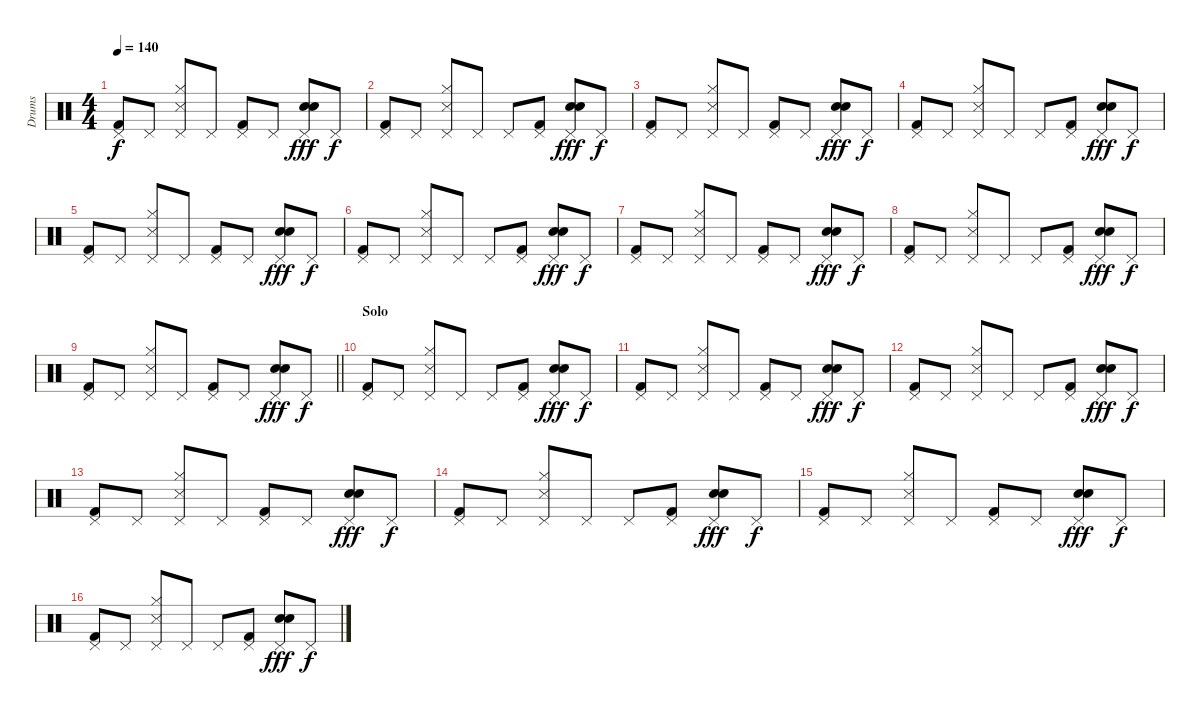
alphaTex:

\track ("Drums" "Drums") {instrument percussion}
\staff {score}
\articulation defaults
\ts (4 4)
\tempo 140
\clef neutral
\ks c
("Pedal Hi-Hat (hit)" "Kick (hit) 2").8{dy f} "Pedal Hi-Hat (hit)".8 ("Pedal Hi-Hat (hit)" "Hi-Hat (closed)" "Snare (side stick) 3").8 "Pedal Hi-Hat (hit)".8 ("Pedal Hi-Hat (hit)" "Kick (hit) 2").8 "Pedal Hi-Hat (hit)".8 ("Pedal Hi-Hat (hit)" "Electric Snare (hit)" "Hand Clap (hit)").8{dy fff} "Pedal Hi-Hat (hit)".8{dy f} |
("Pedal Hi-Hat (hit)" "Kick (hit) 2").8 "Pedal Hi-Hat (hit)".8 ("Pedal Hi-Hat (hit)" "Hi-Hat (closed)" "Snare (side stick) 3").8 "Pedal Hi-Hat (hit)".8 "Pedal Hi-Hat (hit)".8 ("Pedal Hi-Hat (hit)" "Kick (hit) 2").8 ("Pedal Hi-Hat (hit)" "Electric Snare (hit)" "Hand Clap (hit)").8{dy fff} "Pedal Hi-Hat (hit)".8{dy f} |
("Pedal Hi-Hat (hit)" "Kick (hit) 2").8 "Pedal Hi-Hat (hit)".8 ("Pedal Hi-Hat (hit)" "Hi-Hat (closed)" "Snare (side stick) 3").8 "Pedal Hi-Hat (hit)".8 ("Pedal Hi-Hat (hit)" "Kick (hit) 2").8 "Pedal Hi-Hat (hit)".8 ("Pedal Hi-Hat (hit)" "Electric Snare (hit)" "Hand Clap (hit)").8{dy fff} "Pedal Hi-Hat (hit)".8{dy f} |
("Pedal Hi-Hat (hit)" "Kick (hit) 2").8 "Pedal Hi-Hat (hit)".8 ("Pedal Hi-Hat (hit)" "Hi-Hat (closed)" "Snare (side stick) 3").8 "Pedal Hi-Hat (hit)".8 "Pedal Hi-Hat (hit)".8 ("Pedal Hi-Hat (hit)" "Kick (hit) 2").8 ("Pedal Hi-Hat (hit)" "Electric Snare (hit)" "Hand Clap (hit)").8{dy fff} "Pedal Hi-Hat (hit)".8{dy f} |
("Pedal Hi-Hat (hit)" "Kick (hit) 2").8 "Pedal Hi-Hat (hit)".8 ("Pedal Hi-Hat (hit)" "Hi-Hat (closed)" "Snare (side stick) 3").8 "Pedal Hi-Hat (hit)".8 ("Pedal Hi-Hat (hit)" "Kick (hit) 2").8 "Pedal Hi-Hat (hit)".8 ("Pedal Hi-Hat (hit)" "Electric Snare (hit)" "Hand Clap (hit)").8{dy fff} "Pedal Hi-Hat (hit)".8{dy f} |
("Pedal Hi-Hat (hit)" "Kick (hit) 2").8 "Pedal Hi-Hat (hit)".8 ("Pedal Hi-Hat (hit)" "Hi-Hat (closed)" "Snare (side stick) 3").8 "Pedal Hi-Hat (hit)".8 "Pedal Hi-Hat (hit)".8 ("Pedal Hi-Hat (hit)" "Kick (hit) 2").8 ("Pedal Hi-Hat (hit)" "Electric Snare (hit)" "Hand Clap (hit)").8{dy fff} "Pedal Hi-Hat (hit)".8{dy f} |
("Pedal Hi-Hat (hit)" "Kick (hit) 2").8 "Pedal Hi-Hat (hit)".8 ("Pedal Hi-Hat (hit)" "Hi-Hat (closed)" "Snare (side stick) 3").8 "Pedal Hi-Hat (hit)".8 ("Pedal Hi-Hat (hit)" "Kick (hit) 2").8 "Pedal Hi-Hat (hit)".8 ("Pedal Hi-Hat (hit)" "Electric Snare (hit)" "Hand Clap (hit)").8{dy fff} "Pedal Hi-Hat (hit)".8{dy f} |
("Pedal Hi-Hat (hit)" "Kick (hit) 2").8 "Pedal Hi-Hat (hit)".8 ("Pedal Hi-Hat (hit)" "Hi-Hat (closed)" "Snare (side stick) 3").8 "Pedal Hi-Hat (hit)".8 "Pedal Hi-Hat (hit)".8 ("Pedal Hi-Hat (hit)" "Kick (hit) 2").8 ("Pedal Hi-Hat (hit)" "Electric Snare (hit)" "Hand Clap (hit)").8{dy fff} "Pedal Hi-Hat (hit)".8{dy f} |
\barLineRight lightlight
("Pedal Hi-Hat (hit)" "Kick (hit) 2").8 "Pedal Hi-Hat (hit)".8 ("Pedal Hi-Hat (hit)" "Hi-Hat (closed)" "Snare (side stick) 3").8 "Pedal Hi-Hat (hit)".8 ("Pedal Hi-Hat (hit)" "Kick (hit) 2").8 "Pedal Hi-Hat (hit)".8 ("Pedal Hi-Hat (hit)" "Electric Snare (hit)" "Hand Clap (hit)").8{dy fff} "Pedal Hi-Hat (hit)".8{dy f} |
\section ("" "Solo")
("Pedal Hi-Hat (hit)" "Kick (hit) 2").8 "Pedal Hi-Hat (hit)".8 ("Pedal Hi-Hat (hit)" "Hi-Hat (closed)" "Snare (side stick) 3").8 "Pedal Hi-Hat (hit)".8 "Pedal Hi-Hat (hit)".8 ("Pedal Hi-Hat (hit)" "Kick (hit) 2").8 ("Pedal Hi-Hat (hit)" "Electric Snare (hit)" "Hand Clap (hit)").8{dy fff} "Pedal Hi-Hat (hit)".8{dy f} |
("Pedal Hi-Hat (hit)" "Kick (hit) 2").8 "Pedal Hi-Hat (hit)".8 ("Pedal Hi-Hat (hit)" "Hi-Hat (closed)" "Snare (side stick) 3").8 "Pedal Hi-Hat (hit)".8 ("Pedal Hi-Hat (hit)" "Kick (hit) 2").8 "Pedal Hi-Hat (hit)".8 ("Pedal Hi-Hat (hit)" "Electric Snare (hit)" "Hand Clap (hit)").8{dy fff} "Pedal Hi-Hat (hit)".8{dy f} |
("Pedal Hi-Hat (hit)" "Kick (hit) 2").8 "Pedal Hi-Hat (hit)".8 ("Pedal Hi-Hat (hit)" "Hi-Hat (closed)" "Snare (side stick) 3").8 "Pedal Hi-Hat (hit)".8 "Pedal Hi-Hat (hit)".8 ("Pedal Hi-Hat (hit)" "Kick (hit) 2").8 ("Pedal Hi-Hat (hit)" "Electric Snare (hit)" "Hand Clap (hit)").8{dy fff} "Pedal Hi-Hat (hit)".8{dy f} |
("Pedal Hi-Hat (hit)" "Kick (hit) 2").8 "Pedal Hi-Hat (hit)".8 ("Pedal Hi-Hat (hit)" "Hi-Hat (closed)" "Snare (side stick) 3").8 "Pedal Hi-Hat (hit)".8 ("Pedal Hi-Hat (hit)" "Kick (hit) 2").8 "Pedal Hi-Hat (hit)".8 ("Pedal Hi-Hat (hit)" "Electric Snare (hit)" "Hand Clap (hit)").8{dy fff} "Pedal Hi-Hat (hit)".8{dy f} |
("Pedal Hi-Hat (hit)" "Kick (hit) 2").8 "Pedal Hi-Hat (hit)".8 ("Pedal Hi-Hat (hit)" "Hi-Hat (closed)" "Snare (side stick) 3").8 "Pedal Hi-Hat (hit)".8 "Pedal Hi-Hat (hit)".8 ("Pedal Hi-Hat (hit)" "Kick (hit) 2").8 ("Pedal Hi-Hat (hit)" "Electric Snare (hit)" "Hand Clap (hit)").8{dy fff} "Pedal Hi-Hat (hit)".8{dy f} |
("Pedal Hi-Hat (hit)" "Kick (hit) 2").8 "Pedal Hi-Hat (hit)".8 ("Pedal Hi-Hat (hit)" "Hi-Hat (closed)" "Snare (side stick) 3").8 "Pedal Hi-Hat (hit)".8 ("Pedal Hi-Hat (hit)" "Kick (hit) 2").8 "Pedal Hi-Hat (hit)".8 ("Pedal Hi-Hat (hit)" "Electric Snare (hit)" "Hand Clap (hit)").8{dy fff} "Pedal Hi-Hat (hit)".8{dy f} |
("Pedal Hi-Hat (hit)" "Kick (hit) 2").8 "Pedal Hi-Hat (hit)".8 ("Pedal Hi-Hat (hit)" "Hi-Hat (closed)" "Snare (side stick) 3").8 "Pedal Hi-Hat (hit)".8 "Pedal Hi-Hat (hit)".8 ("Pedal Hi-Hat (hit)" "Kick (hit) 2").8 ("Pedal Hi-Hat (hit)" "Electric Snare (hit)" "Hand Clap (hit)").8{dy fff} "Pedal Hi-Hat (hit)".8{dy f}
